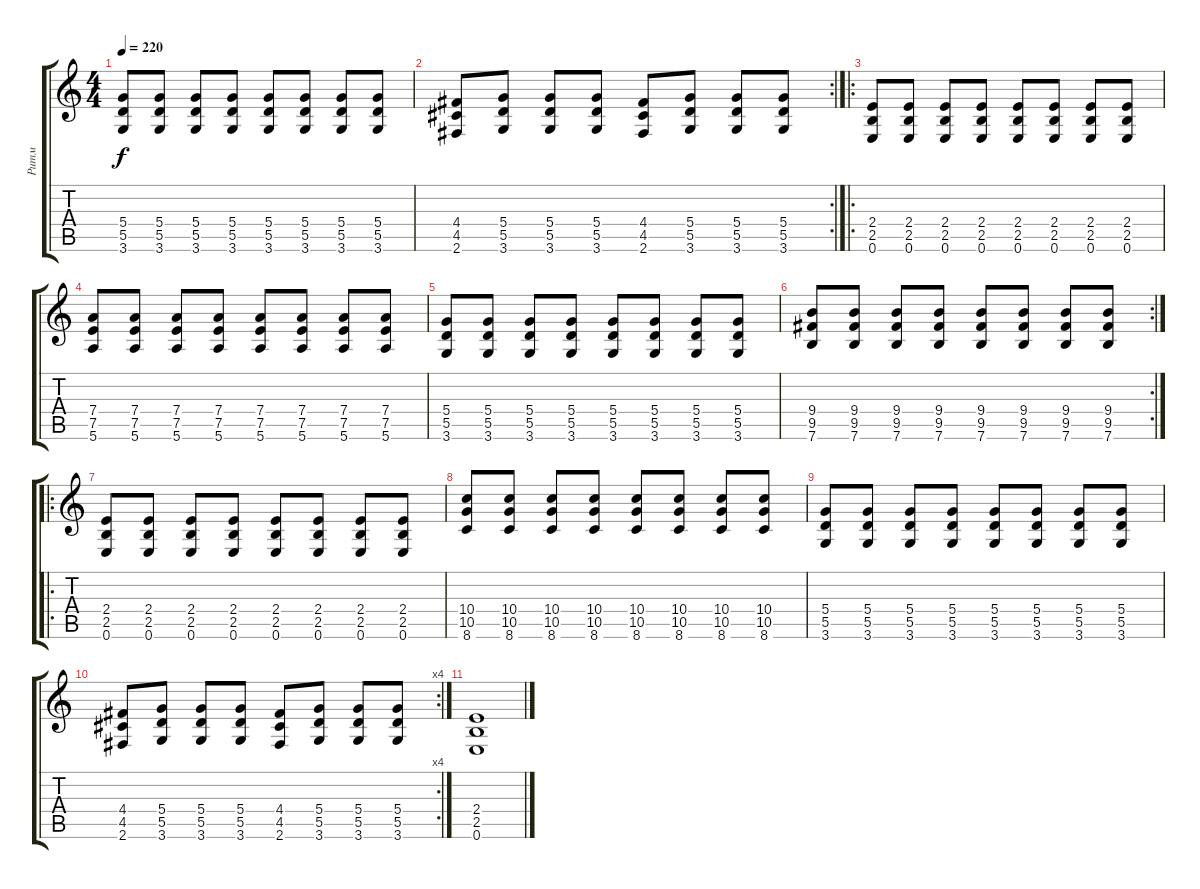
\track ("Ритм" "Ритм") {instrument distortionguitar}
\staff {score tabs}
\tuning (E4 B3 G3 D3 A2 E2) {hide}
\ts (4 4)
\tempo 220
\clef g2
\ks c
(5.4 5.5 3.6).8{dy f} (5.4 5.5 3.6).8 (5.4 5.5 3.6).8 (5.4 5.5 3.6).8 (5.4 5.5 3.6).8 (5.4 5.5 3.6).8 (5.4 5.5 3.6).8 (5.4 5.5 3.6).8 |
\rc 2
(4.4 4.5 2.6).8 (5.4 5.5 3.6).8 (5.4 5.5 3.6).8 (5.4 5.5 3.6).8 (4.4 4.5 2.6).8 (5.4 5.5 3.6).8 (5.4 5.5 3.6).8 (5.4 5.5 3.6).8 |
\ro
(2.4 2.5 0.6).8 (2.4 2.5 0.6).8 (2.4 2.5 0.6).8 (2.4 2.5 0.6).8 (2.4 2.5 0.6).8 (2.4 2.5 0.6).8 (2.4 2.5 0.6).8 (2.4 2.5 0.6).8 |
(7.4 7.5 5.6).8 (7.4 7.5 5.6).8 (7.4 7.5 5.6).8 (7.4 7.5 5.6).8 (7.4 7.5 5.6).8 (7.4 7.5 5.6).8 (7.4 7.5 5.6).8 (7.4 7.5 5.6).8 |
(5.4 5.5 3.6).8 (5.4 5.5 3.6).8 (5.4 5.5 3.6).8 (5.4 5.5 3.6).8 (5.4 5.5 3.6).8 (5.4 5.5 3.6).8 (5.4 5.5 3.6).8 (5.4 5.5 3.6).8 |
\rc 2
(9.4 9.5 7.6).8 (9.4 9.5 7.6).8 (9.4 9.5 7.6).8 (9.4 9.5 7.6).8 (9.4 9.5 7.6).8 (9.4 9.5 7.6).8 (9.4 9.5 7.6).8 (9.4 9.5 7.6).8 |
\ro
(2.4 2.5 0.6).8 (2.4 2.5 0.6).8 (2.4 2.5 0.6).8 (2.4 2.5 0.6).8 (2.4 2.5 0.6).8 (2.4 2.5 0.6).8 (2.4 2.5 0.6).8 (2.4 2.5 0.6).8 |
(10.4 10.5 8.6).8 (10.4 10.5 8.6).8 (10.4 10.5 8.6).8 (10.4 10.5 8.6).8 (10.4 10.5 8.6).8 (10.4 10.5 8.6).8 (10.4 10.5 8.6).8 (10.4 10.5 8.6).8 |
(5.4 5.5 3.6).8 (5.4 5.5 3.6).8 (5.4 5.5 3.6).8 (5.4 5.5 3.6).8 (5.4 5.5 3.6).8 (5.4 5.5 3.6).8 (5.4 5.5 3.6).8 (5.4 5.5 3.6).8 |
\rc 4
(4.4 4.5 2.6).8 (5.4 5.5 3.6).8 (5.4 5.5 3.6).8 (5.4 5.5 3.6).8 (4.4 4.5 2.6).8 (5.4 5.5 3.6).8 (5.4 5.5 3.6).8 (5.4 5.5 3.6).8 |
(2.4 2.5 0.6).1
